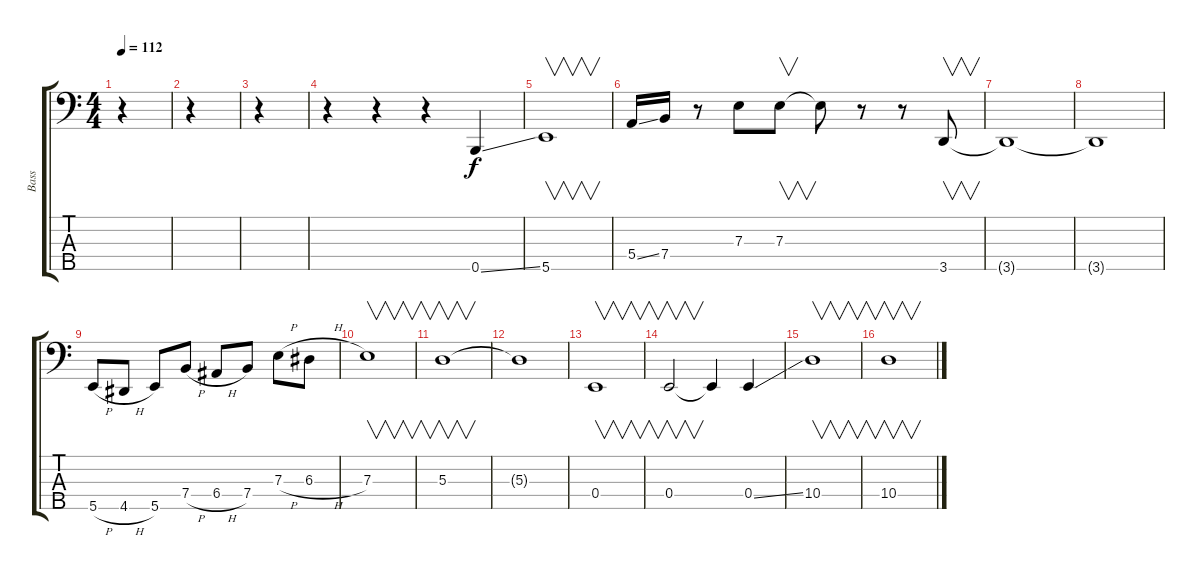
\track ("Bass" "Bass") {instrument electricbassfinger}
\staff {score tabs}
\tuning (G2 D2 A1 E1 B0) {hide}
\ts (4 4)
\tempo 112
\clef f4
\ks c
r.4{dy f instrument electricbassfinger} |
r.4 |
r.4 |
r.4 r.4 r.4 0.5{ss}.4 |
5.5.1{v} |
5.4{ss}.16 7.4.16 r.8 7.3.8 7.3.8{v} 7.3{t}.8 r.8 r.8 3.5.8{v} |
3.5{t}.1 |
3.5{t}.1 |
5.5{h}.8 4.5{h}.8 5.5.8 7.4{h}.8 6.4{h}.8 7.4.8 7.3{h}.8 6.3{h}.8 |
7.3.1{v} |
5.3.1{v} |
5.3{t}.1 |
0.4.1{v} |
0.4.2{v} 0.4{t}.4 0.4{ss}.4 |
10.4.1{v} |
10.4.1{v}
